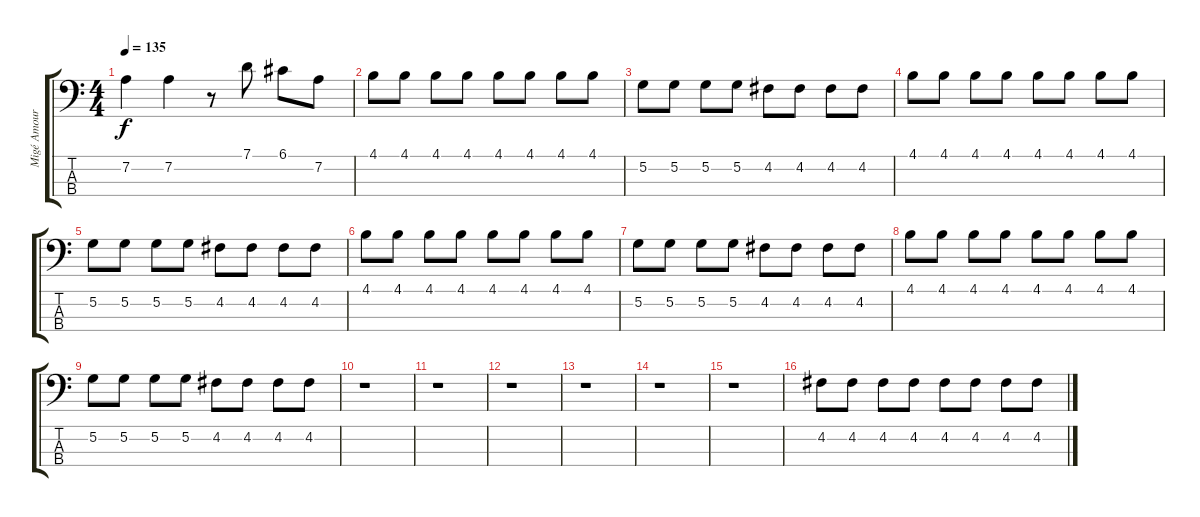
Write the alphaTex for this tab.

\track ("Migé Amour" "Migé Amour") {instrument electricbassfinger}
\staff {score tabs}
\tuning (G2 D2 A1 E1) {hide}
\ts (4 4)
\tempo 135
\clef f4
\ks c
7.2.4{dy f} 7.2.4 r.8 7.1.8 6.1.8 7.2.8 |
4.1.8 4.1.8 4.1.8 4.1.8 4.1.8 4.1.8 4.1.8 4.1.8 |
5.2.8 5.2.8 5.2.8 5.2.8 4.2.8 4.2.8 4.2.8 4.2.8 |
4.1.8 4.1.8 4.1.8 4.1.8 4.1.8 4.1.8 4.1.8 4.1.8 |
5.2.8 5.2.8 5.2.8 5.2.8 4.2.8 4.2.8 4.2.8 4.2.8 |
4.1.8 4.1.8 4.1.8 4.1.8 4.1.8 4.1.8 4.1.8 4.1.8 |
5.2.8 5.2.8 5.2.8 5.2.8 4.2.8 4.2.8 4.2.8 4.2.8 |
4.1.8 4.1.8 4.1.8 4.1.8 4.1.8 4.1.8 4.1.8 4.1.8 |
5.2.8 5.2.8 5.2.8 5.2.8 4.2.8 4.2.8 4.2.8 4.2.8 |
r.1 |
r.1 |
r.1 |
r.1 |
r.1 |
r.1 |
4.2.8 4.2.8 4.2.8 4.2.8 4.2.8 4.2.8 4.2.8 4.2.8
